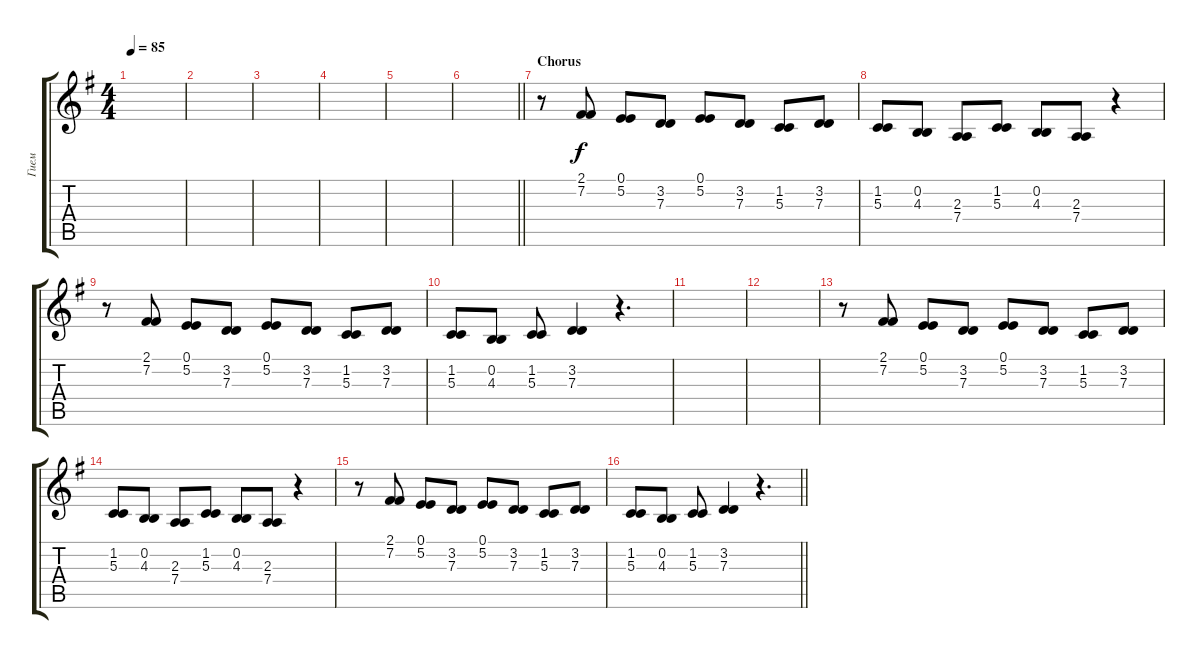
\track ("Гием" "Гием") {instrument trumpet}
\staff {score tabs}
\tuning (E4 B3 G3 D3 A2 E2) {hide}
\ts (4 4)
\tempo 85
\clef g2
\ks eminor
|
|
|
|
|
\barLineRight lightlight
|
\section ("" "Chorus")
r.8 (2.1 7.2).8 (0.1 5.2).8 (3.2 7.3).8 (0.1 5.2).8 (3.2 7.3).8 (1.2 5.3).8 (3.2 7.3).8 |
(1.2 5.3).8 (0.2 4.3).8 (2.3 7.4).8 (1.2 5.3).8 (0.2 4.3).8 (2.3 7.4).8 r.4 |
r.8 (2.1 7.2).8 (0.1 5.2).8 (3.2 7.3).8 (0.1 5.2).8 (3.2 7.3).8 (1.2 5.3).8 (3.2 7.3).8 |
(1.2 5.3).8 (0.2 4.3).8 (1.2 5.3).8 (3.2 7.3).4 r.4{d} |
|
|
r.8 (2.1 7.2).8 (0.1 5.2).8 (3.2 7.3).8 (0.1 5.2).8 (3.2 7.3).8 (1.2 5.3).8 (3.2 7.3).8 |
(1.2 5.3).8 (0.2 4.3).8 (2.3 7.4).8 (1.2 5.3).8 (0.2 4.3).8 (2.3 7.4).8 r.4 |
r.8 (2.1 7.2).8 (0.1 5.2).8 (3.2 7.3).8 (0.1 5.2).8 (3.2 7.3).8 (1.2 5.3).8 (3.2 7.3).8 |
\barLineRight lightlight
(1.2 5.3).8 (0.2 4.3).8 (1.2 5.3).8 (3.2 7.3).4 r.4{d}
